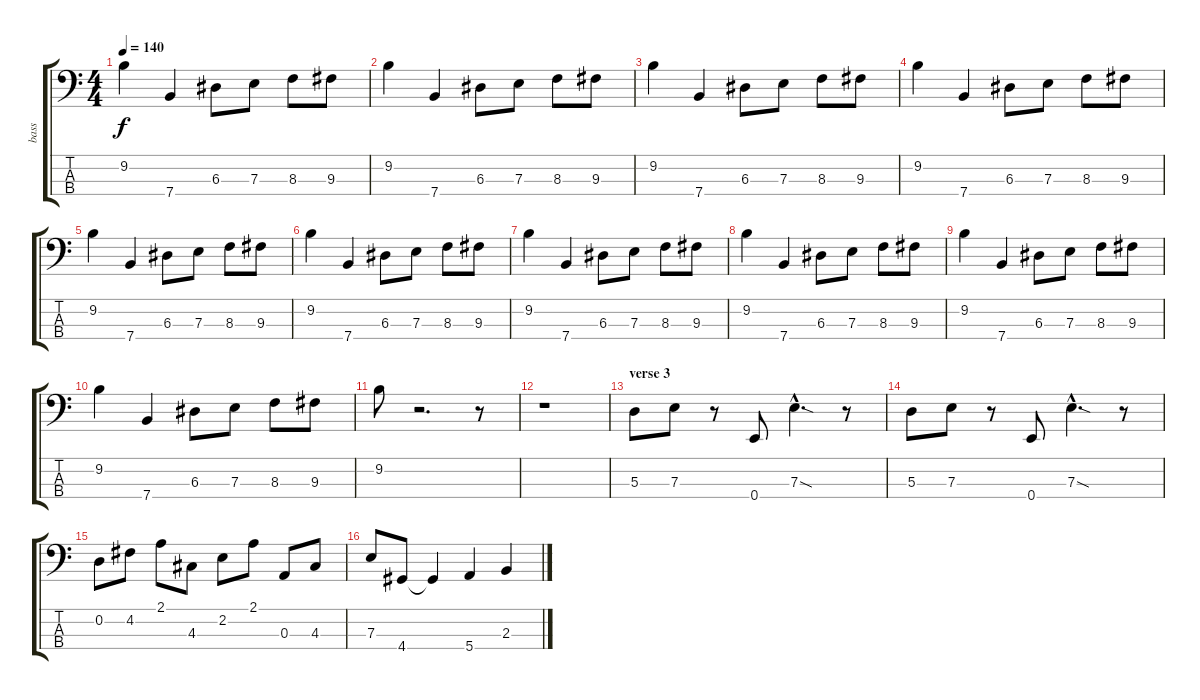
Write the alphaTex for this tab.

\track ("bass" "bass") {instrument electricbassfinger}
\staff {score tabs}
\tuning (G2 D2 A1 E1) {hide}
\ts (4 4)
\tempo 140
\clef f4
\ks c
9.2.4{dy f} 7.4.4 6.3.8 7.3.8 8.3.8 9.3.8 |
9.2.4 7.4.4 6.3.8 7.3.8 8.3.8 9.3.8 |
9.2.4 7.4.4 6.3.8 7.3.8 8.3.8 9.3.8 |
9.2.4 7.4.4 6.3.8 7.3.8 8.3.8 9.3.8 |
9.2.4 7.4.4 6.3.8 7.3.8 8.3.8 9.3.8 |
9.2.4 7.4.4 6.3.8 7.3.8 8.3.8 9.3.8 |
9.2.4 7.4.4 6.3.8 7.3.8 8.3.8 9.3.8 |
9.2.4 7.4.4 6.3.8 7.3.8 8.3.8 9.3.8 |
9.2.4 7.4.4 6.3.8 7.3.8 8.3.8 9.3.8 |
9.2.4 7.4.4 6.3.8 7.3.8 8.3.8 9.3.8 |
9.2.8 r.2{d} r.8 |
r.1 |
\section ("" "verse 3")
5.3.8 7.3.8 r.8 0.4.8 7.3{sod hac}.4{d} r.8 |
5.3.8 7.3.8 r.8 0.4.8 7.3{sod hac}.4{d} r.8 |
0.2.8 4.2.8 2.1.8 4.3.8 2.2.8 2.1.8 0.3.8 4.3.8 |
7.3.8 4.4.8 4.4{t}.4 5.4.4 2.3.4
